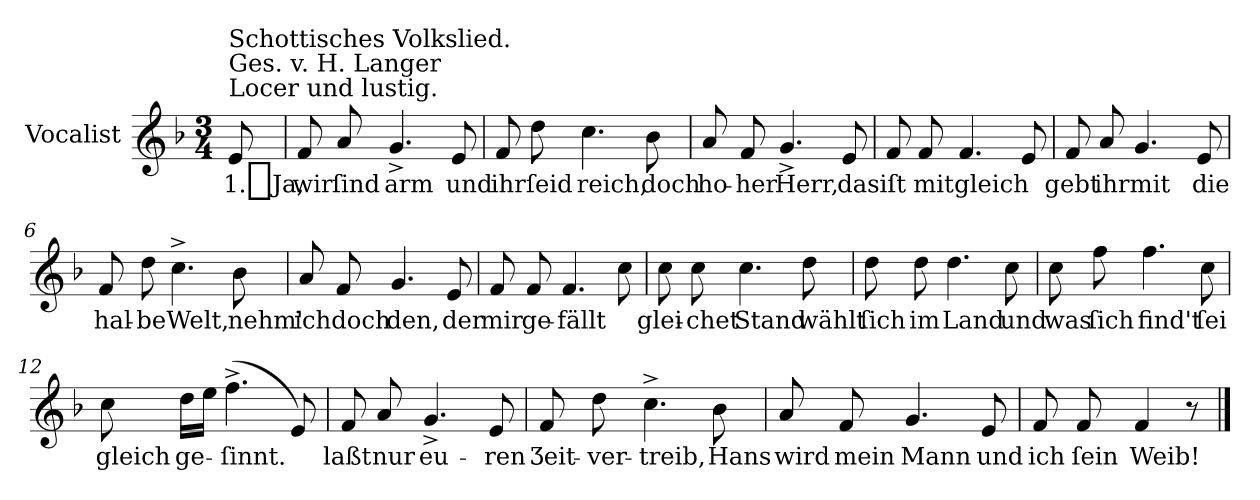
**kern	**text
*part1	*part1
*staff1	*staff1
*I"Vocalist	*
*k[b-]	*
*F:	*
*M3/4	*
=	=
!LO:TX:a:t=Locer und lustig.	!
!LO:TX:a:t=Ges. v. H. Langer	!
!LO:TX:a:t=Schottisches Volkslied.	!
8e	1._Ja,
=1	=1
8f	wir
8a	ſind
4.g^	arm
8e	und
=2	=2
8f	ihr
8dd	ſeid
4.cc	reich,
8b-	doch
=3	=3
8a	ho-
8f	-her
4.g^	Herr,
8e	das
=4	=4
8f	iſt
8f	mit
4.f	gleich
8e	.
=5	=5
8f	gebt
8a	ihr
4.g	mit
8e	die
=6	=6
8f	hal-
8dd	-be
4.cc^	Welt,
8b-	nehm'
=7	=7
8a	ich
8f	doch
4.g	den,
8e	der
=8	=8
8f	mir
8f	ge-
4.f	-fällt
8cc	.
=9	=9
8cc	glei-
8cc	-chet
4.cc	Stand
8dd	wählt
=10	=10
8dd	ſich
8dd	im
4.dd	Land
8cc	und
=11	=11
8cc	was
8ff	ſich
4.ff	find't
8cc	ſei
=12	=12
8cc	gleich
16ddLL	ge-
16eeJJ	.
(4.ff^	-ſinnt.
8e)	.
=13	=13
8f	laßt
8a	nur
4.g^	eu-
8e	-ren
=14	=14
8f	Ʒeit-
8dd	-ver-
4.cc^	-treib,
8b-	Hans
=15	=15
8a	wird
8f	mein
4.g	Mann
8e	und
=16	=16
8f	ich
8f	ſein
4f	Weib!
8r	.
==	==
*-	*-
